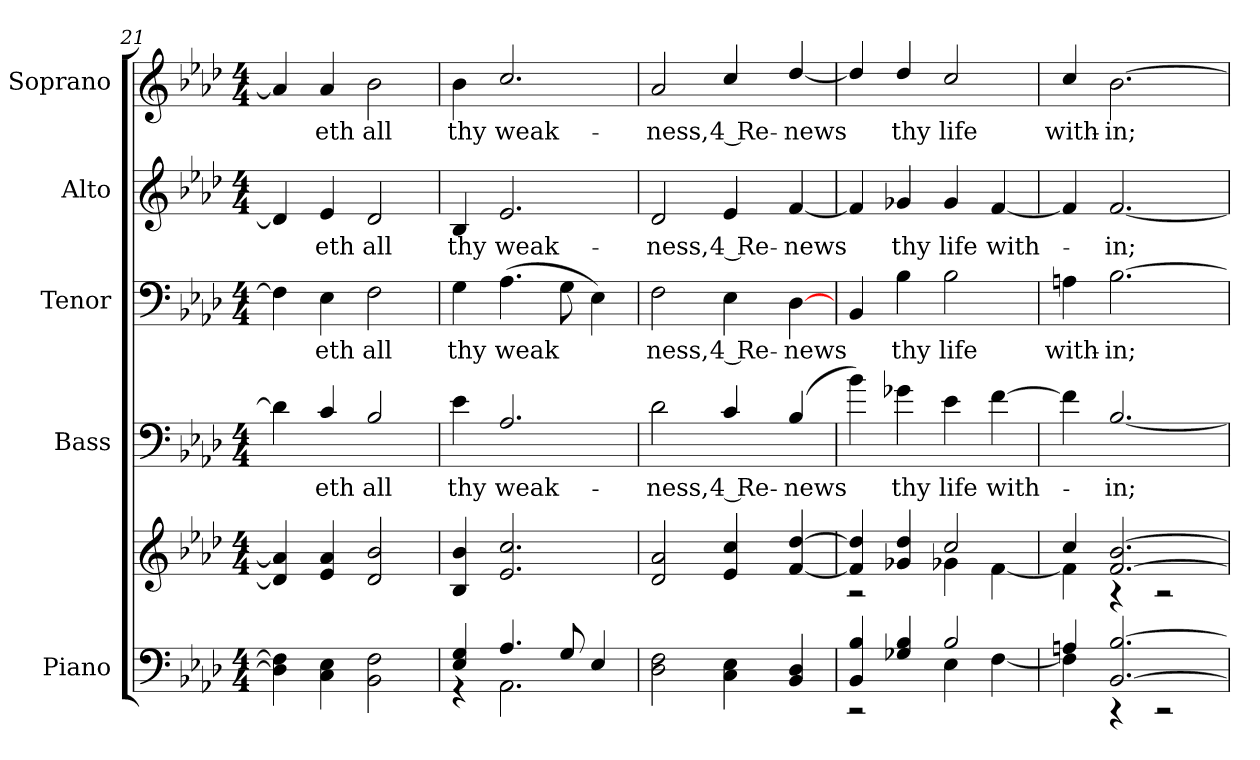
**kern	**kern	**kern	**text	**kern	**text	**kern	**text	**kern	**text
*part5	*part5	*part4	*part4	*part3	*part3	*part2	*part2	*part1	*part1
*staff6	*staff5	*staff4	*staff4	*staff3	*staff3	*staff2	*staff2	*staff1	*staff1
*I"Piano	*	*I"Bass	*	*I"Tenor	*	*I"Alto	*	*I"Soprano	*
*I'Pno.	*	*I'B.	*	*I'T.	*	*I'A.	*	*I'S.	*
*clefF4	*clefG2	*clefF4	*	*clefF4	*	*clefG2	*	*clefG2	*
*	*	*ITrd7c12	*	*	*	*	*	*	*
*k[b-e-a-d-]	*k[b-e-a-d-]	*k[b-e-a-d-]	*	*k[b-e-a-d-]	*	*k[b-e-a-d-]	*	*k[b-e-a-d-]	*
*A-:	*A-:	*A-:	*	*A-:	*	*A-:	*	*A-:	*
*M4/4	*M4/4	*M4/4	*	*M4/4	*	*M4/4	*	*M4/4	*
=21	=21	=21	=21	=21	=21	=21	=21	=21	=21
4D-i\] 4Fi]	4d-i/] 4a-i]	4D-i\]	.	4Fi\]	.	4d-i/]	.	4a-i/]	.
!	!	!	!LO:LY:b:color=#000000	!	!	!	!	!	!
!	!	!	!	!	!LO:LY:b:color=#000000	!	!	!	!
!	!	!	!	!	!	!	!LO:LY:b:color=#000000	!	!
!	!	!	!	!	!	!	!	!	!LO:LY:b:color=#000000
4Ci\ 4E-i	4e-i/ 4a-i	4Ci/	eth	4E-i\	eth	4e-i/	eth	4a-i/	eth
!	!	!	!LO:LY:b:color=#000000	!	!	!	!	!	!
!	!	!	!	!	!LO:LY:b:color=#000000	!	!	!	!
!	!	!	!	!	!	!	!LO:LY:b:color=#000000	!	!
!	!	!	!	!	!	!	!	!	!LO:LY:b:color=#000000
2BB-i\ 2Fi	2d-i/ 2b-i	2BB-i/	all	2Fi\	all	2d-i/	all	2b-i\	all
!!LO:PB:g=z
=22	=22	=22	=22	=22	=22	=22	=22	=22	=22
*^	*	*	*	*	*	*	*	*	*
!	!	!	!	!LO:LY:b:color=#000000	!	!	!	!	!	!
!	!	!	!	!	!	!LO:LY:b:color=#000000	!	!	!	!
!	!	!	!	!	!	!	!	!LO:LY:b:color=#000000	!	!
!	!	!	!	!	!	!	!	!	!	!LO:LY:b:color=#000000
4E-i/ 4Gi	4r	4B-i/ 4b-i	4E-i\	thy	4Gi\	thy	4B-i/	thy	4b-i\	thy
!	!	!	!	!LO:LY:b:color=#000000	!	!	!	!	!	!
!	!	!	!	!	!	!LO:LY:b:color=#000000	!	!	!	!
!	!	!	!	!	!	!	!	!LO:LY:b:color=#000000	!	!
!	!	!	!	!	!	!	!	!	!	!LO:LY:b:color=#000000
4.A-i/	2.AA-i\	2.e-i/ 2.cci	2.AA-i/	weak-	(4.A-i\	weak	2.e-i/	weak-	2.cci/	weak-
8Gi/	.	.	.	.	8Gi\	.	.	.	.	.
4E-i/	.	.	.	.	4E-i\)	.	.	.	.	.
*v	*v	*	*	*	*	*	*	*	*	*
=23	=23	=23	=23	=23	=23	=23	=23	=23	=23
!	!	!	!LO:LY:b:color=#000000	!	!	!	!	!	!
!	!	!	!	!	!LO:LY:b:color=#000000	!	!	!	!
!	!	!	!	!	!	!	!LO:LY:b:color=#000000	!	!
!	!	!	!	!	!	!	!	!	!LO:LY:b:color=#000000
2D-i\ 2Fi	2d-i/ 2a-i	2D-i\	-ness,	2Fi\	ness,	2d-i/	-ness,	2a-i/	-ness,
!	!	!	!LO:LY:b:color=#000000	!	!	!	!	!	!
!	!	!	!	!	!LO:LY:b:color=#000000	!	!	!	!
!	!	!	!	!	!	!	!LO:LY:b:color=#000000	!	!
!	!	!	!	!	!	!	!	!	!LO:LY:b:color=#000000
4Ci\ 4E-i	4e-i/ 4cci	4Ci/	4 Re-	4E-i\	4 Re-	4e-i/	4 Re-	4cci/	4 Re-
!	!	!	!LO:LY:b:color=#000000	!	!	!	!	!	!
!	!	!	!	!	!LO:LY:b:color=#000000	!	!	!	!
!	!	!	!	!	!	!	!LO:LY:b:color=#000000	!	!
!	!	!	!	!	!	!	!	!	!LO:LY:b:color=#000000
4BB-i/ 4D-i	[<4fi/ [>4dd-i	(4BB-i/	-news	[>4D-i\	-news	[<4fi/	-news	[<4dd-i/	-news
=24	=24	=24	=24	=24	=24	=24	=24	=24	=24
*^	*^	*	*	*	*	*	*	*	*
4BB-i/ 4B-i	2r	4fi/] 4dd-i]	2r	4B-i\)	.	4BB-i/	.	4fi/]	.	4dd-i/]	.
!	!	!	!	!	!LO:LY:b:color=#000000	!	!	!	!	!	!
!	!	!	!	!	!	!	!LO:LY:b:color=#000000	!	!	!	!
!	!	!	!	!	!	!	!	!	!LO:LY:b:color=#000000	!	!
!	!	!	!	!	!	!	!	!	!	!	!LO:LY:b:color=#000000
4G-Xi/ 4B-i	.	4g-Xi/ 4dd-i	.	4G-Xi\	thy	4B-i\	thy	4g-Xi/	thy	4dd-i/	thy
!	!	!	!	!	!LO:LY:b:color=#000000	!	!	!	!	!	!
!	!	!	!	!	!	!	!LO:LY:b:color=#000000	!	!	!	!
!	!	!	!	!	!	!	!	!	!LO:LY:b:color=#000000	!	!
!	!	!	!	!	!	!	!	!	!	!	!LO:LY:b:color=#000000
2B-i/	4E-i\	2cci/	4g-Xi\	4E-i\	life	2B-i\	life	4g-i/	life	2cci/	life
!	!	!	!	!	!LO:LY:b:color=#000000	!	!	!	!	!	!
!	!	!	!	!	!	!	!	!	!LO:LY:b:color=#000000	!	!
.	[<4Fi\	.	[<4fi\	[>4Fi\	with-	.	.	[<4fi/	with-	.	.
=25	=25	=25	=25	=25	=25	=25	=25	=25	=25	=25	=25
!	!	!	!	!	!	!	!LO:LY:b:color=#000000	!	!	!	!
!	!	!	!	!	!	!	!	!	!	!	!LO:LY:b:color=#000000
4Ani/	4Fi\]	4cci/	4fi\]	4Fi\]	.	4Ani\	with-	4fi/]	.	4cci/	with-
!	!	!	!	!	!LO:LY:b:color=#000000	!	!	!	!	!	!
!	!	!	!	!	!	!	!LO:LY:b:color=#000000	!	!	!	!
!	!	!	!	!	!	!	!	!	!LO:LY:b:color=#000000	!	!
!	!	!	!	!	!	!	!	!	!	!	!LO:LY:b:color=#000000
[>2.BB-i/ [>2.B-i	4r	[>2.fi/ [>2.b-i	4r	[<2.BB-i/	-in;	[>2.B-i\	-in;	[<2.fi/	-in;	[<2.b-i\	-in;
.	2r	.	2r	.	.	.	.	.	.	.	.
*v	*v	*	*	*	*	*	*	*	*	*	*
*	*v	*v	*	*	*	*	*	*	*	*
=	=	=	=	=	=	=	=	=	=
*-	*-	*-	*-	*-	*-	*-	*-	*-	*-
